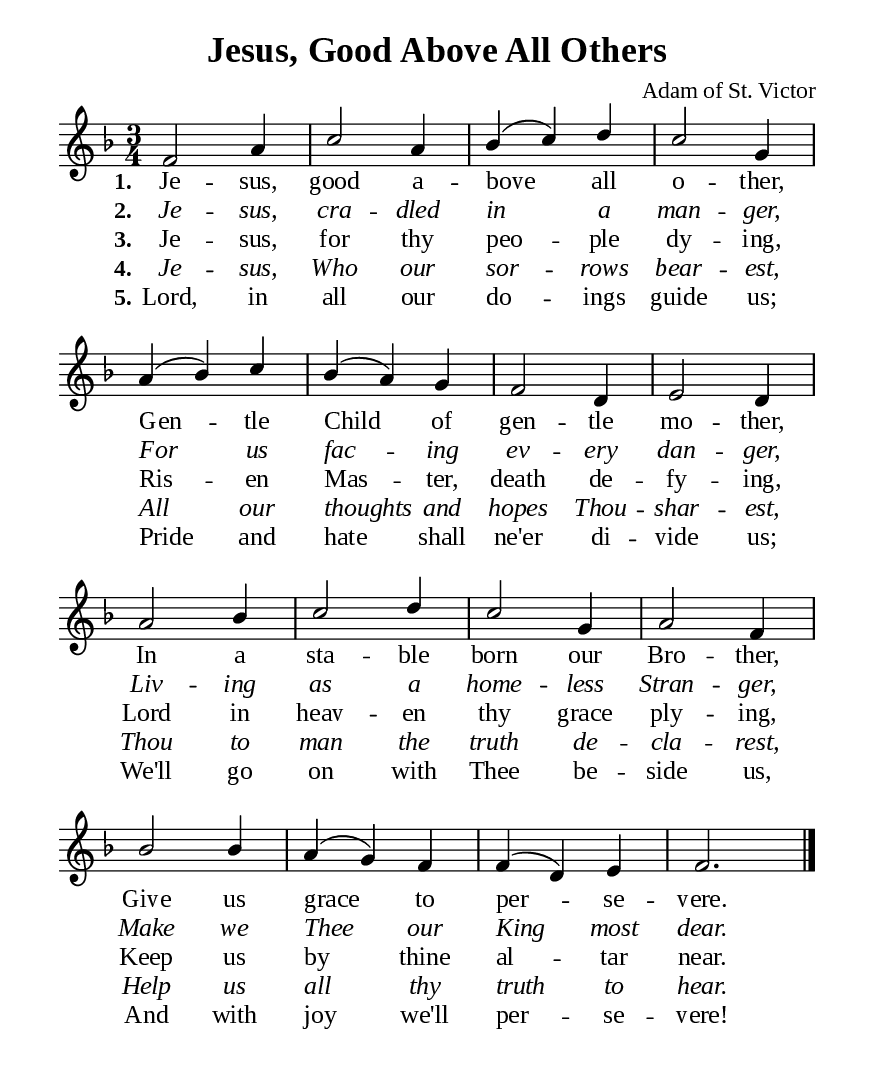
\version "2.18.2"

\header {
  title = "Jesus, Good Above All Others"
  composer = "Adam of St. Victor"
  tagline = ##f
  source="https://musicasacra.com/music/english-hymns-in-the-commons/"
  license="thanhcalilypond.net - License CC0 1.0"
}

global= {
  \key f \major
  \time 3/4
  \override Score.BarNumber.break-visibility = ##(#f #f #f)
  \override Lyrics.LyricSpace.minimum-distance = #3.0
}

\paper {
  #(set-paper-size "a5")
  top-margin = 10\mm
  bottom-margin = 5\mm
  left-margin = 10\mm
  right-margin = 10\mm
  indent = #0
  #(define fonts
	 (make-pango-font-tree "Liberation Serif"
	 		       "Liberation Serif"
			       "Liberation Serif"
			       (/ 20 20)))
  system-system-spacing = #'((basic-distance . 3) (padding . 3))
}

printItalic = \with {
  \override LyricText.font-shape = #'italic
}

% Verse music
musicVerseSoprano = \relative c' {
  f2 a4 |
  c2 a4 |
  bes (c) d |
  c2 g4 |
  a (bes) c |
  bes (a) g |
  f2 d4 |
  e2 d4 |
  a'2 bes4 |
  c2 d4 |
  c2 g4 |
  a2 f4 |
  bes2 bes4 |
  a4 (g) f |
  f (d) e |
  f2. \bar "|."
}

% Verse lyrics
verseOne = \lyricmode {
  \set stanza = #"1."
  Je -- sus, good a -- bove all o -- ther,
  Gen -- tle Child of gen -- tle mo -- ther,
  In a sta -- ble born our Bro -- ther,
  Give us grace to per -- se -- vere.
}

verseTwo = \lyricmode {
  \set stanza = #"2."
  Je -- sus, cra -- dled in a man -- ger,
  For us fac -- ing ev -- ery dan -- ger,
  Liv -- ing as a home -- less
  Stran -- ger,
  Make we Thee our King most dear.
}

verseThree = \lyricmode {
  \set stanza = #"3."
  Je -- sus, for thy peo -- ple dy -- ing,
  Ris -- en Mas -- ter, death de -- fy -- ing,
  Lord in heav -- en thy grace ply -- ing,
  Keep us by thine al -- tar near.
}

verseFour = \lyricmode {
  \set stanza = #"4."
  Je -- sus, Who our sor -- rows bear -- est,
  All our thoughts and hopes
  Thou -- shar -- est,
  Thou to man the truth de -- cla -- rest,
  Help us all thy truth to hear.
}

verseFive = \lyricmode {
  \set stanza = #"5."
  Lord, in all our do -- ings guide us;
  Pride and hate shall ne'er di -- vide us;
  We'll go on with Thee be -- side us,
  And with joy we'll per -- se -- vere!
}

% Layout
\score {
    \new ChoirStaff <<
      \new Staff <<
        \clef "treble"
        \new Voice = "sopranos" { \global \stemUp \slurUp \musicVerseSoprano }
      >>
      \new Lyrics \lyricsto sopranos \verseOne
      \new Lyrics \printItalic \lyricsto sopranos \verseTwo
      \new Lyrics \lyricsto sopranos \verseThree
      \new Lyrics \printItalic \lyricsto sopranos \verseFour
      \new Lyrics \lyricsto sopranos \verseFive
    >>
}
